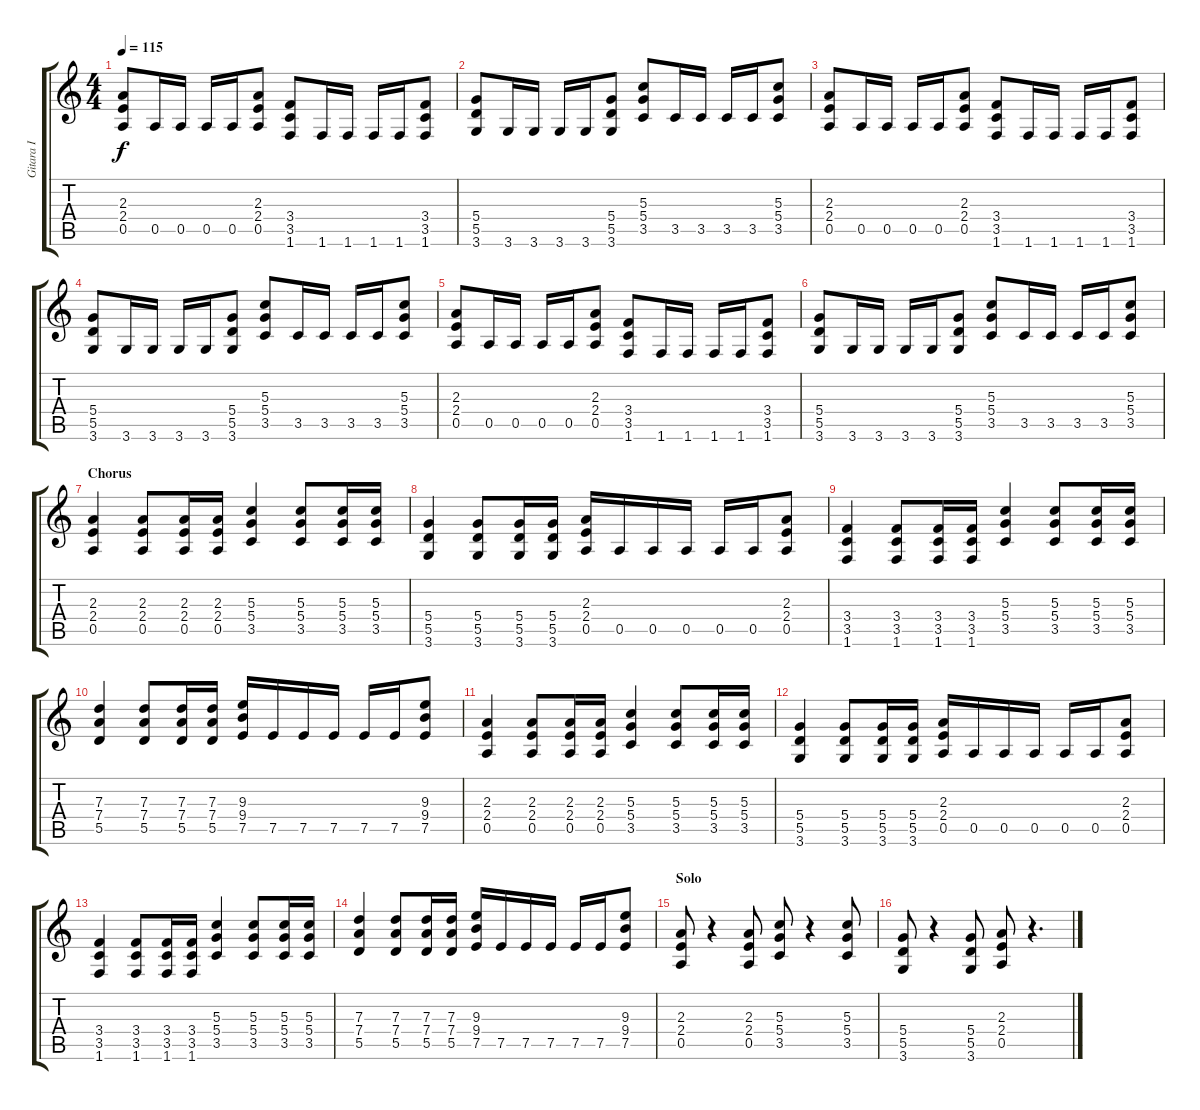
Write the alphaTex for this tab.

\track ("Gitara I" "Gitara I") {instrument distortionguitar}
\staff {score tabs}
\tuning (E4 B3 G3 D3 A2 E2) {hide}
\ts (4 4)
\tempo 115
\clef g2
\ks c
(2.3 2.4 0.5).8{dy f} 0.5.16 0.5.16 0.5.16 0.5.16 (2.3 2.4 0.5).8 (3.4 3.5 1.6).8 1.6.16 1.6.16 1.6.16 1.6.16 (3.4 3.5 1.6).8 |
(5.4 5.5 3.6).8 3.6.16 3.6.16 3.6.16 3.6.16 (5.4 5.5 3.6).8 (5.3 5.4 3.5).8 3.5.16 3.5.16 3.5.16 3.5.16 (5.3 5.4 3.5).8 |
(2.3 2.4 0.5).8 0.5.16 0.5.16 0.5.16 0.5.16 (2.3 2.4 0.5).8 (3.4 3.5 1.6).8 1.6.16 1.6.16 1.6.16 1.6.16 (3.4 3.5 1.6).8 |
(5.4 5.5 3.6).8 3.6.16 3.6.16 3.6.16 3.6.16 (5.4 5.5 3.6).8 (5.3 5.4 3.5).8 3.5.16 3.5.16 3.5.16 3.5.16 (5.3 5.4 3.5).8 |
(2.3 2.4 0.5).8 0.5.16 0.5.16 0.5.16 0.5.16 (2.3 2.4 0.5).8 (3.4 3.5 1.6).8 1.6.16 1.6.16 1.6.16 1.6.16 (3.4 3.5 1.6).8 |
(5.4 5.5 3.6).8 3.6.16 3.6.16 3.6.16 3.6.16 (5.4 5.5 3.6).8 (5.3 5.4 3.5).8 3.5.16 3.5.16 3.5.16 3.5.16 (5.3 5.4 3.5).8 |
\section ("" "Chorus")
(2.3 2.4 0.5).4 (2.3 2.4 0.5).8 (2.3 2.4 0.5).16 (2.3 2.4 0.5).16 (5.3 5.4 3.5).4 (5.3 5.4 3.5).8 (5.3 5.4 3.5).16 (5.3 5.4 3.5).16 |
(5.4 5.5 3.6).4 (5.4 5.5 3.6).8 (5.4 5.5 3.6).16 (5.4 5.5 3.6).16 (2.3 2.4 0.5).16 0.5.16 0.5.16 0.5.16 0.5.16 0.5.16 (2.3 2.4 0.5).8 |
(3.4 3.5 1.6).4 (3.4 3.5 1.6).8 (3.4 3.5 1.6).16 (3.4 3.5 1.6).16 (5.3 5.4 3.5).4 (5.3 5.4 3.5).8 (5.3 5.4 3.5).16 (5.3 5.4 3.5).16 |
(7.3 7.4 5.5).4 (7.3 7.4 5.5).8 (7.3 7.4 5.5).16 (7.3 7.4 5.5).16 (9.3 9.4 7.5).16 7.5.16 7.5.16 7.5.16 7.5.16 7.5.16 (9.3 9.4 7.5).8 |
(2.3 2.4 0.5).4 (2.3 2.4 0.5).8 (2.3 2.4 0.5).16 (2.3 2.4 0.5).16 (5.3 5.4 3.5).4 (5.3 5.4 3.5).8 (5.3 5.4 3.5).16 (5.3 5.4 3.5).16 |
(5.4 5.5 3.6).4 (5.4 5.5 3.6).8 (5.4 5.5 3.6).16 (5.4 5.5 3.6).16 (2.3 2.4 0.5).16 0.5.16 0.5.16 0.5.16 0.5.16 0.5.16 (2.3 2.4 0.5).8 |
(3.4 3.5 1.6).4 (3.4 3.5 1.6).8 (3.4 3.5 1.6).16 (3.4 3.5 1.6).16 (5.3 5.4 3.5).4 (5.3 5.4 3.5).8 (5.3 5.4 3.5).16 (5.3 5.4 3.5).16 |
(7.3 7.4 5.5).4 (7.3 7.4 5.5).8 (7.3 7.4 5.5).16 (7.3 7.4 5.5).16 (9.3 9.4 7.5).16 7.5.16 7.5.16 7.5.16 7.5.16 7.5.16 (9.3 9.4 7.5).8 |
\section ("" "Solo")
(2.3 2.4 0.5).8 r.4 (2.3 2.4 0.5).8 (5.3 5.4 3.5).8 r.4 (5.3 5.4 3.5).8 |
(5.4 5.5 3.6).8 r.4 (5.4 5.5 3.6).8 (2.3 2.4 0.5).8 r.4{d}
